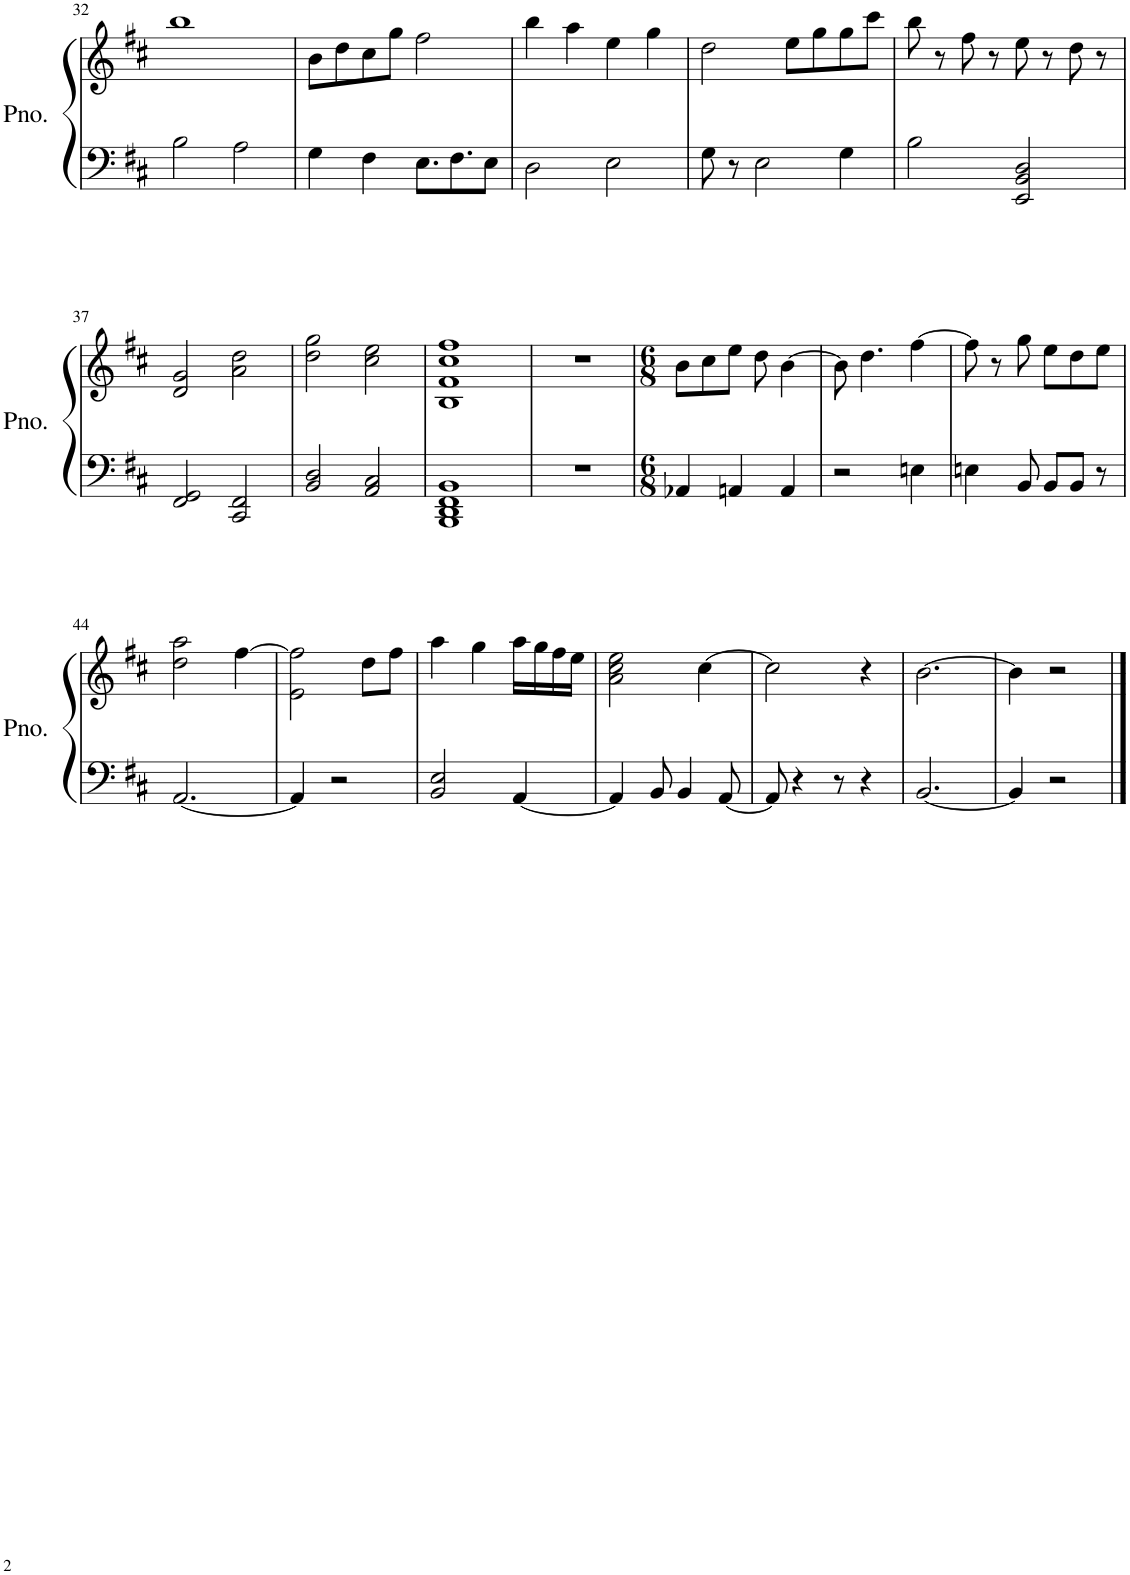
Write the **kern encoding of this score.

**kern	**kern
*part1	*part1
*staff2	*staff1
*I"Piano	*
*I'Pno.	*
!!LO:PB:g=z
*clefF4	*clefG2
*k[f#c#]	*k[f#c#]
*M4/4	*M4/4
=32	=32
2B\	1bb
2A\	.
=33	=33
4G\	8b\L
.	8dd\
4F#\	8cc#\
.	8gg\J
8.E\L	2ff#\
8.F#\	.
8E\J	.
=34	=34
2D\	4bb\
.	4aa\
2E\	4ee\
.	4gg\
=35	=35
8G\	2dd\
8r	.
2E\	.
.	8ee\L
.	8gg\
4G\	8gg\
.	8ccc#\J
=36	=36
2B\	8bb\
.	8r
.	8ff#\
.	8r
2EE/ 2BB/ 2D/	8ee\
.	8r
.	8dd\
.	8r
!!LO:LB:g=z
=37	=37
2FF#/ 2GG/	2d/ 2g/
2CC#/ 2FF#/	2a\ 2dd\
=38	=38
2BB/ 2D/	2dd\ 2gg\
2AA/ 2C#/	2cc#\ 2ee\
=39	=39
1BBB 1DD 1FF# 1BB	1B 1f# 1cc# 1ff#
=40	=40
1r	1r
=41	=41
*M6/8	*M6/8
4AA-X/	8b\L
.	8cc#\
4AAn/	8ee\J
.	8dd\
4AA/	[4b\
=42	=42
2r	8b\]
.	4.dd\
4En\	[4ff#\
=43	=43
4En\	8ff#\]
.	8r
8BB/	8gg\
8BB/L	8ee\L
8BB/J	8dd\
8r	8ee\J
!!LO:LB:g=z
=44	=44
[2.AA/	2dd\ 2aa\
.	[4ff#\
=45	=45
4AA/]	2e\ 2ff#\]
2r	.
.	8dd\L
.	8ff#\J
=46	=46
2BB/ 2E/	4aa\
.	4gg\
[4AA/	16aa\LL
.	16gg\
.	16ff#\
.	16ee\JJ
=47	=47
4AA/]	2a\ 2cc#\ 2ee\
8BB/	.
4BB/	.
.	[4cc#\
[8AA/	.
=48	=48
8AA/]	2cc#\]
4r	.
8r	.
4r	4r
=49	=49
[2.BB/	[2.b\
=50	=50
4BB/]	4b\]
2r	2r
==	==
*-	*-
